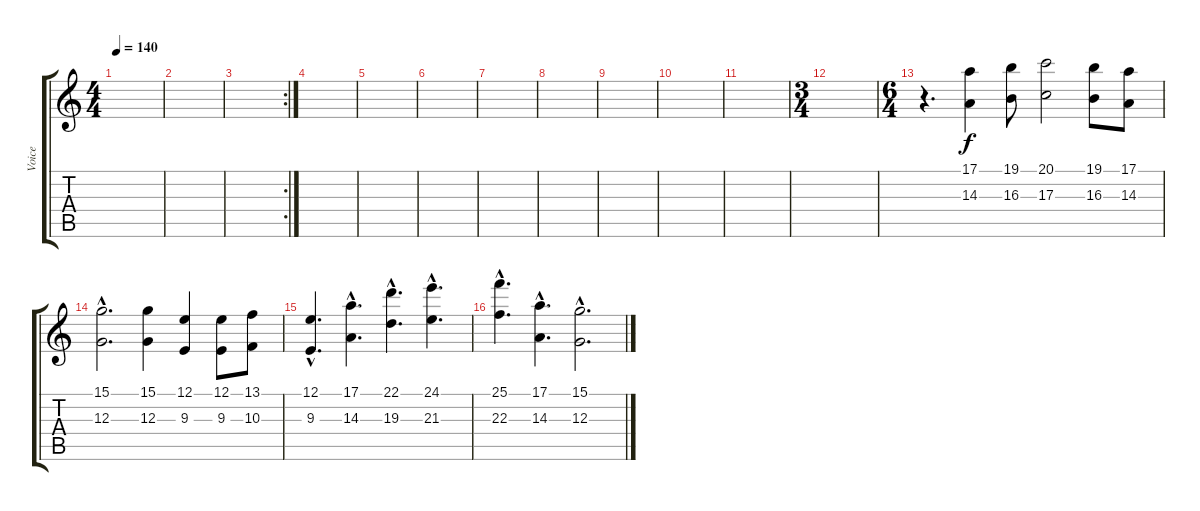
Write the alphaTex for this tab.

\track ("Voice" "Voice") {instrument tenorsax}
\staff {score tabs}
\tuning (E4 B3 G3 D3 A2 E2) {hide}
\ts (4 4)
\tempo 140
\clef g2
\ks c
|
|
\rc 2
|
|
|
|
|
|
|
|
|
\ts (3 4)
|
\ts (6 4)
r.4{d} (17.1 14.3).4 (19.1 16.3).8 (20.1 17.3).2 (19.1 16.3).8 (17.1 14.3).8 |
(15.1{hac} 12.3{hac}).2{d} (15.1 12.3).4 (12.1 9.3).4 (12.1 9.3).8 (13.1 10.3).8 |
(12.1{hac} 9.3{hac}).4{d} (17.1{hac} 14.3{hac}).4{d} (22.1{hac} 19.3{hac}).4{d} (24.1{hac} 21.3{hac}).4{d} |
(25.1{hac} 22.3{hac}).4{d} (17.1{hac} 14.3{hac}).4{d} (15.1{hac} 12.3{hac}).2{d}
